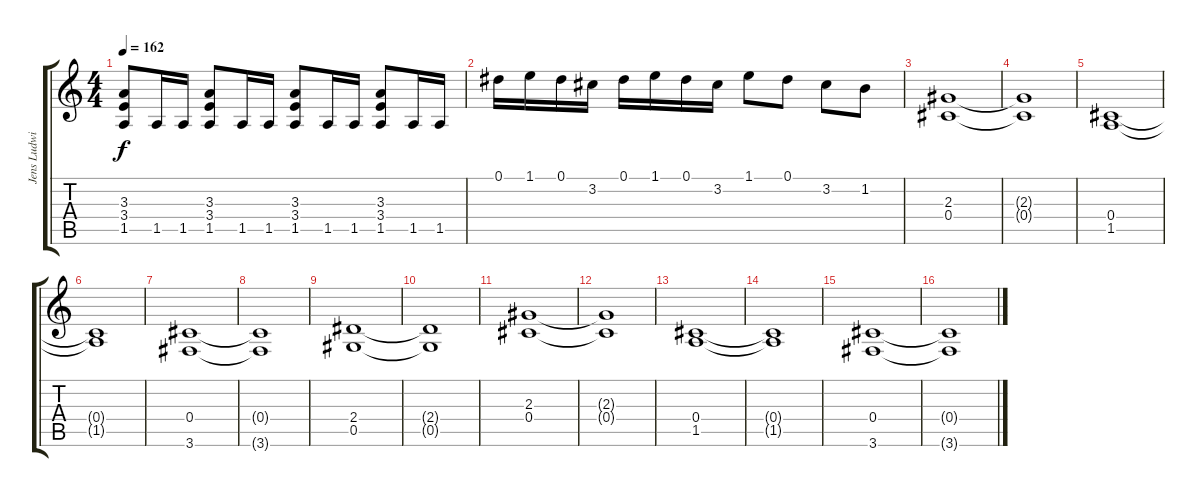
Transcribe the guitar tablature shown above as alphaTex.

\track ("Jens Ludwig" "Jens Ludwi") {instrument distortionguitar}
\staff {score tabs}
\tuning (Eb4 Bb3 Gb3 Db3 Ab2 Eb2) {hide}
\ts (4 4)
\tempo 162
\clef g2
\ks c
(3.3 3.4 1.5).8{dy f} 1.5.16 1.5.16 (3.3 3.4 1.5).8 1.5.16 1.5.16 (3.3 3.4 1.5).8 1.5.16 1.5.16 (3.3 3.4 1.5).8 1.5.16 1.5.16 |
0.1.16 1.1.16 0.1.16 3.2.16 0.1.16 1.1.16 0.1.16 3.2.16 1.1.8 0.1.8 3.2.8 1.2.8 |
(2.3 0.4).1 |
(2.3{t} 0.4{t}).1 |
(0.4 1.5).1 |
(0.4{t} 1.5{t}).1 |
(0.4 3.6).1 |
(0.4{t} 3.6{t}).1 |
(2.4 0.5).1 |
(2.4{t} 0.5{t}).1 |
(2.3 0.4).1 |
(2.3{t} 0.4{t}).1 |
(0.4 1.5).1 |
(0.4{t} 1.5{t}).1 |
(0.4 3.6).1 |
(0.4{t} 3.6{t}).1
